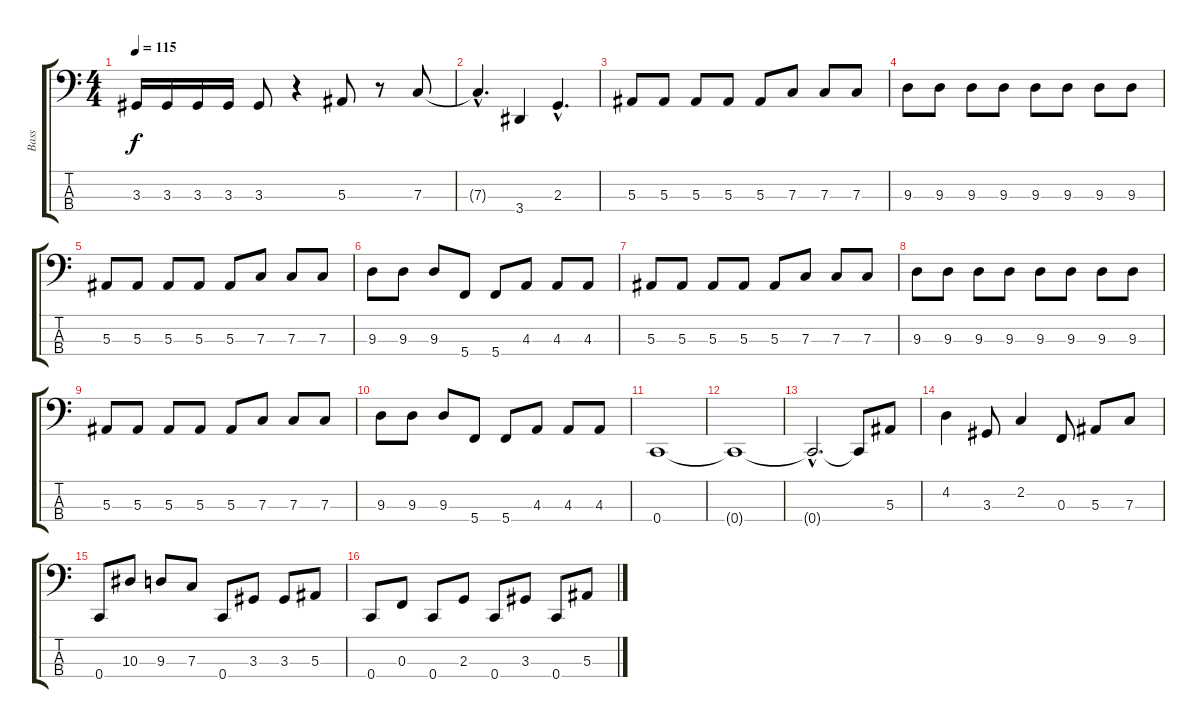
\track ("Bass" "Bass") {instrument electricbassfinger}
\staff {score tabs}
\tuning (Eb2 Bb1 F1 C1) {hide}
\ts (4 4)
\tempo 115
\clef f4
\ks c
3.3.16{dy f} 3.3.16 3.3.16 3.3.16 3.3.8 r.4 5.3.8 r.8 7.3.8 |
7.3{hac t}.4{d} 3.4.4 2.3{hac}.4{d} |
5.3.8 5.3.8 5.3.8 5.3.8 5.3.8 7.3.8 7.3.8 7.3.8 |
9.3.8 9.3.8 9.3.8 9.3.8 9.3.8 9.3.8 9.3.8 9.3.8 |
5.3.8 5.3.8 5.3.8 5.3.8 5.3.8 7.3.8 7.3.8 7.3.8 |
9.3.8 9.3.8 9.3.8 5.4.8 5.4.8 4.3.8 4.3.8 4.3.8 |
5.3.8 5.3.8 5.3.8 5.3.8 5.3.8 7.3.8 7.3.8 7.3.8 |
9.3.8 9.3.8 9.3.8 9.3.8 9.3.8 9.3.8 9.3.8 9.3.8 |
5.3.8 5.3.8 5.3.8 5.3.8 5.3.8 7.3.8 7.3.8 7.3.8 |
9.3.8 9.3.8 9.3.8 5.4.8 5.4.8 4.3.8 4.3.8 4.3.8 |
0.4.1 |
0.4{t}.1 |
0.4{hac t}.2{d} 0.4{t}.8 5.3.8 |
4.2.4 3.3.8 2.2.4 0.3.8 5.3.8 7.3.8 |
0.4.8 10.3.8 9.3.8 7.3.8 0.4.8 3.3.8 3.3.8 5.3.8 |
0.4.8 0.3.8 0.4.8 2.3.8 0.4.8 3.3.8 0.4.8 5.3.8
